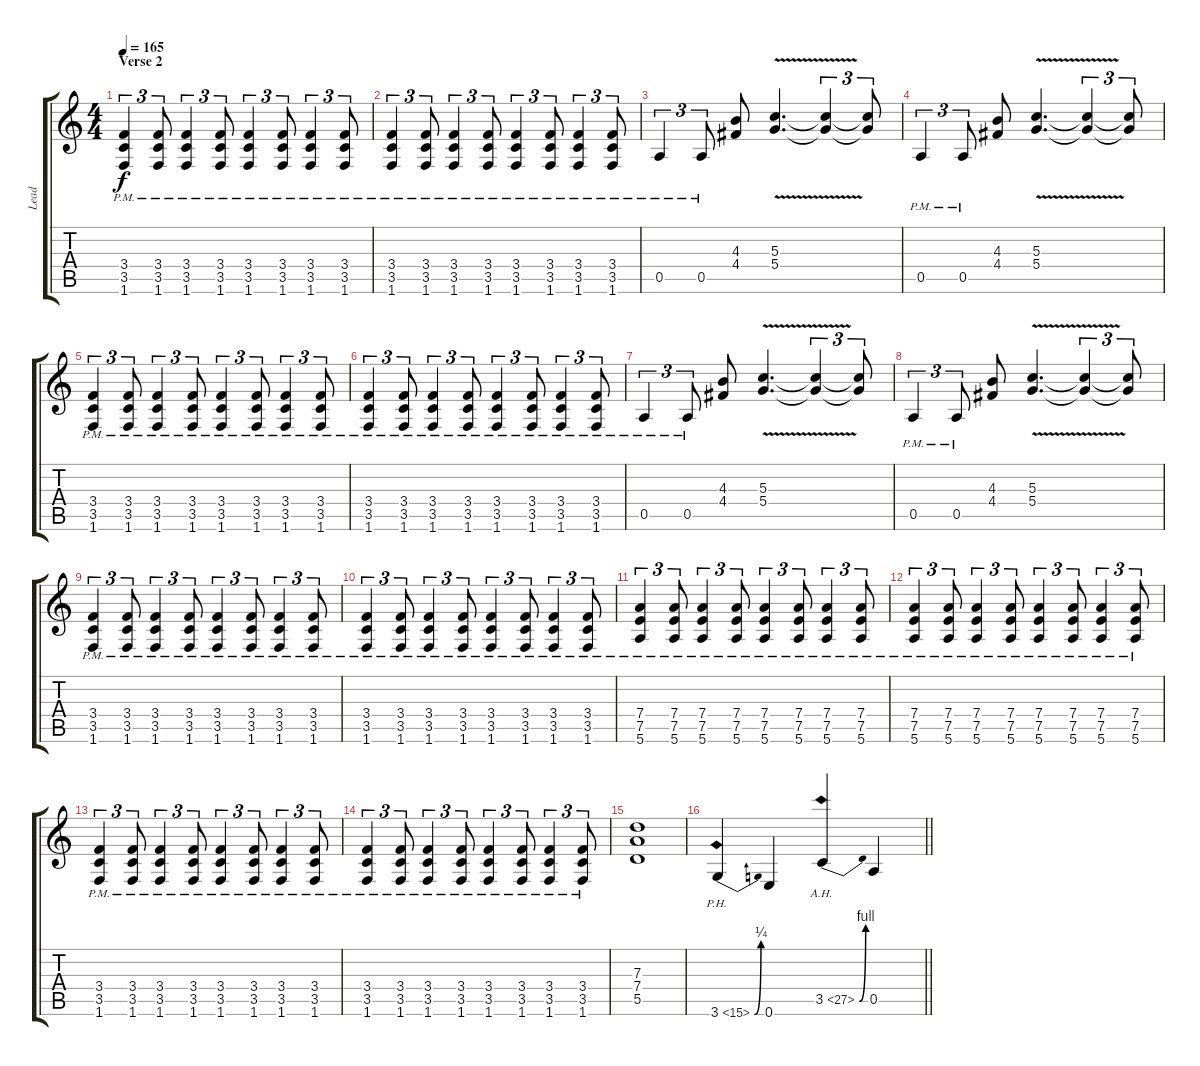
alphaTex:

\track ("Lead" "Lead") {instrument distortionguitar}
\staff {score tabs}
\tuning (E4 B3 G3 D3 A2 E2) {hide}
\ts (4 4)
\section ("" "Verse 2")
\tempo 165
\clef g2
\ks c
(3.4{pm} 3.5{pm} 1.6{pm}).4{tu (3 2) dy f} (3.4{pm} 3.5{pm} 1.6{pm}).8{tu (3 2)} (3.4{pm} 3.5{pm} 1.6{pm}).4{tu (3 2)} (3.4{pm} 3.5{pm} 1.6{pm}).8{tu (3 2)} (3.4{pm} 3.5{pm} 1.6{pm}).4{tu (3 2)} (3.4{pm} 3.5{pm} 1.6{pm}).8{tu (3 2)} (3.4{pm} 3.5{pm} 1.6{pm}).4{tu (3 2)} (3.4{pm} 3.5{pm} 1.6{pm}).8{tu (3 2)} |
(3.4{pm} 3.5{pm} 1.6{pm}).4{tu (3 2)} (3.4{pm} 3.5{pm} 1.6{pm}).8{tu (3 2)} (3.4{pm} 3.5{pm} 1.6{pm}).4{tu (3 2)} (3.4{pm} 3.5{pm} 1.6{pm}).8{tu (3 2)} (3.4{pm} 3.5{pm} 1.6{pm}).4{tu (3 2)} (3.4{pm} 3.5{pm} 1.6{pm}).8{tu (3 2)} (3.4{pm} 3.5{pm} 1.6{pm}).4{tu (3 2)} (3.4{pm} 3.5{pm} 1.6{pm}).8{tu (3 2)} |
0.5{pm}.4{tu (3 2)} 0.5{pm}.8{tu (3 2)} (4.3 4.4).8 (5.3{v} 5.4).4{d} (5.3{t} 5.4{t}).4{tu (3 2)} (5.3{t} 5.4{t}).8{tu (3 2)} |
0.5{pm}.4{tu (3 2)} 0.5{pm}.8{tu (3 2)} (4.3 4.4).8 (5.3{v} 5.4).4{d} (5.3{t} 5.4{t}).4{tu (3 2)} (5.3{t} 5.4{t}).8{tu (3 2)} |
(3.4{pm} 3.5{pm} 1.6{pm}).4{tu (3 2)} (3.4{pm} 3.5{pm} 1.6{pm}).8{tu (3 2)} (3.4{pm} 3.5{pm} 1.6{pm}).4{tu (3 2)} (3.4{pm} 3.5{pm} 1.6{pm}).8{tu (3 2)} (3.4{pm} 3.5{pm} 1.6{pm}).4{tu (3 2)} (3.4{pm} 3.5{pm} 1.6{pm}).8{tu (3 2)} (3.4{pm} 3.5{pm} 1.6{pm}).4{tu (3 2)} (3.4{pm} 3.5{pm} 1.6{pm}).8{tu (3 2)} |
(3.4{pm} 3.5{pm} 1.6{pm}).4{tu (3 2)} (3.4{pm} 3.5{pm} 1.6{pm}).8{tu (3 2)} (3.4{pm} 3.5{pm} 1.6{pm}).4{tu (3 2)} (3.4{pm} 3.5{pm} 1.6{pm}).8{tu (3 2)} (3.4{pm} 3.5{pm} 1.6{pm}).4{tu (3 2)} (3.4{pm} 3.5{pm} 1.6{pm}).8{tu (3 2)} (3.4{pm} 3.5{pm} 1.6{pm}).4{tu (3 2)} (3.4{pm} 3.5{pm} 1.6{pm}).8{tu (3 2)} |
0.5{pm}.4{tu (3 2)} 0.5{pm}.8{tu (3 2)} (4.3 4.4).8 (5.3{v} 5.4).4{d} (5.3{t} 5.4{t}).4{tu (3 2)} (5.3{t} 5.4{t}).8{tu (3 2)} |
0.5{pm}.4{tu (3 2)} 0.5{pm}.8{tu (3 2)} (4.3 4.4).8 (5.3{v} 5.4).4{d} (5.3{t} 5.4{t}).4{tu (3 2)} (5.3{t} 5.4{t}).8{tu (3 2)} |
(3.4{pm} 3.5{pm} 1.6{pm}).4{tu (3 2)} (3.4{pm} 3.5{pm} 1.6{pm}).8{tu (3 2)} (3.4{pm} 3.5{pm} 1.6{pm}).4{tu (3 2)} (3.4{pm} 3.5{pm} 1.6{pm}).8{tu (3 2)} (3.4{pm} 3.5{pm} 1.6{pm}).4{tu (3 2)} (3.4{pm} 3.5{pm} 1.6{pm}).8{tu (3 2)} (3.4{pm} 3.5{pm} 1.6{pm}).4{tu (3 2)} (3.4{pm} 3.5{pm} 1.6{pm}).8{tu (3 2)} |
(3.4{pm} 3.5{pm} 1.6{pm}).4{tu (3 2)} (3.4{pm} 3.5{pm} 1.6{pm}).8{tu (3 2)} (3.4{pm} 3.5{pm} 1.6{pm}).4{tu (3 2)} (3.4{pm} 3.5{pm} 1.6{pm}).8{tu (3 2)} (3.4{pm} 3.5{pm} 1.6{pm}).4{tu (3 2)} (3.4{pm} 3.5{pm} 1.6{pm}).8{tu (3 2)} (3.4{pm} 3.5{pm} 1.6{pm}).4{tu (3 2)} (3.4{pm} 3.5{pm} 1.6{pm}).8{tu (3 2)} |
(7.4{pm} 7.5{pm} 5.6{pm}).4{tu (3 2)} (7.4{pm} 7.5{pm} 5.6{pm}).8{tu (3 2)} (7.4{pm} 7.5{pm} 5.6{pm}).4{tu (3 2)} (7.4{pm} 7.5{pm} 5.6{pm}).8{tu (3 2)} (7.4{pm} 7.5{pm} 5.6{pm}).4{tu (3 2)} (7.4{pm} 7.5{pm} 5.6{pm}).8{tu (3 2)} (7.4{pm} 7.5{pm} 5.6{pm}).4{tu (3 2)} (7.4{pm} 7.5{pm} 5.6{pm}).8{tu (3 2)} |
(7.4{pm} 7.5{pm} 5.6{pm}).4{tu (3 2)} (7.4{pm} 7.5{pm} 5.6{pm}).8{tu (3 2)} (7.4{pm} 7.5{pm} 5.6{pm}).4{tu (3 2)} (7.4{pm} 7.5{pm} 5.6{pm}).8{tu (3 2)} (7.4{pm} 7.5{pm} 5.6{pm}).4{tu (3 2)} (7.4{pm} 7.5{pm} 5.6{pm}).8{tu (3 2)} (7.4{pm} 7.5{pm} 5.6{pm}).4{tu (3 2)} (7.4{pm} 7.5{pm} 5.6{pm}).8{tu (3 2)} |
(3.4{pm} 3.5{pm} 1.6{pm}).4{tu (3 2)} (3.4{pm} 3.5{pm} 1.6{pm}).8{tu (3 2)} (3.4{pm} 3.5{pm} 1.6{pm}).4{tu (3 2)} (3.4{pm} 3.5{pm} 1.6{pm}).8{tu (3 2)} (3.4{pm} 3.5{pm} 1.6{pm}).4{tu (3 2)} (3.4{pm} 3.5{pm} 1.6{pm}).8{tu (3 2)} (3.4{pm} 3.5{pm} 1.6{pm}).4{tu (3 2)} (3.4{pm} 3.5{pm} 1.6{pm}).8{tu (3 2)} |
(3.4{pm} 3.5{pm} 1.6{pm}).4{tu (3 2)} (3.4{pm} 3.5{pm} 1.6{pm}).8{tu (3 2)} (3.4{pm} 3.5{pm} 1.6{pm}).4{tu (3 2)} (3.4{pm} 3.5{pm} 1.6{pm}).8{tu (3 2)} (3.4{pm} 3.5{pm} 1.6{pm}).4{tu (3 2)} (3.4{pm} 3.5{pm} 1.6{pm}).8{tu (3 2)} (3.4{pm} 3.5{pm} 1.6{pm}).4{tu (3 2)} (3.4{pm} 3.5{pm} 1.6{pm}).8{tu (3 2)} |
(7.3 7.4 5.5).1 |
\barLineRight lightlight
3.6{be (bend 0 0 60 1) ph 12}.4 0.6.4 3.5{be (bend 0 0 60 4) ah 24}.4 0.5.4
